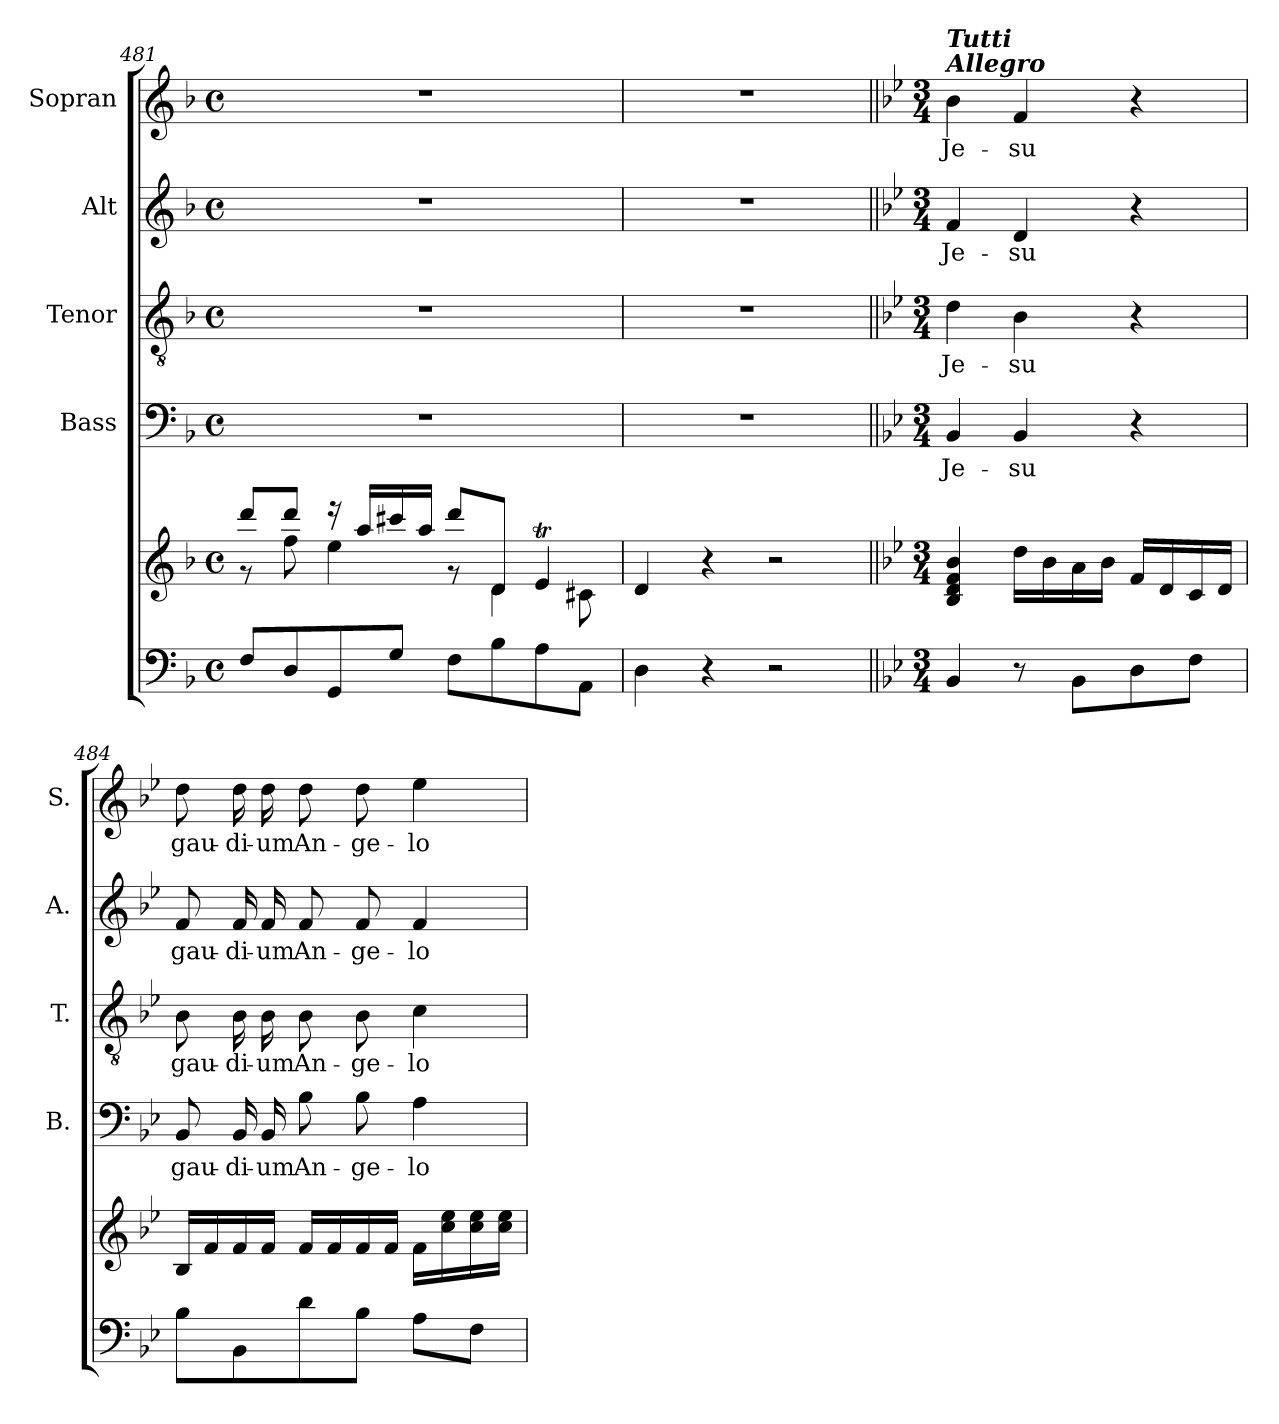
**kern	**kern	**kern	**text	**kern	**text	**kern	**text	**kern	**text
*part5	*part5	*part4	*part4	*part3	*part3	*part2	*part2	*part1	*part1
*staff6	*staff5	*staff4	*staff4	*staff3	*staff3	*staff2	*staff2	*staff1	*staff1
*	*	*I"Bass	*	*I"Tenor	*	*I"Alt	*	*I"Sopran	*
*	*	*I'B.	*	*I'T.	*	*I'A.	*	*I'S.	*
*clefF4	*clefG2	*clefF4	*	*clefGv2	*	*clefG2	*	*clefG2	*
*k[b-]	*k[b-]	*k[b-]	*	*k[b-]	*	*k[b-]	*	*k[b-]	*
*F:	*F:	*F:	*	*F:	*	*F:	*	*F:	*
*M4/4	*M4/4	*M4/4	*	*M4/4	*	*M4/4	*	*M4/4	*
*met(c)	*met(c)	*met(c)	*	*met(c)	*	*met(c)	*	*met(c)	*
=481	=481	=481	=481	=481	=481	=481	=481	=481	=481
*	*^	*	*	*	*	*	*	*	*
8F/L	8ddd/L	8r	1r	.	1r	.	1r	.	1r	.
8D/	8ddd/J	8ff\	.	.	.	.	.	.	.	.
8GG/	16rddd	4ee\	.	.	.	.	.	.	.	.
.	16aa/LL	.	.	.	.	.	.	.	.	.
8G/J	16ccc#X/	.	.	.	.	.	.	.	.	.
.	16aa/JJ	.	.	.	.	.	.	.	.	.
8F\L	8ddd/L	8r	.	.	.	.	.	.	.	.
8B-\	8d/J	4d\	.	.	.	.	.	.	.	.
8A\	4et/	.	.	.	.	.	.	.	.	.
8AA\J	.	8c#X\	.	.	.	.	.	.	.	.
*	*v	*v	*	*	*	*	*	*	*	*
=482	=482	=482	=482	=482	=482	=482	=482	=482	=482
4D\	4d/	1r	.	1r	.	1r	.	1r	.
4r	4r	.	.	.	.	.	.	.	.
2r	2r	.	.	.	.	.	.	.	.
!!LO:PB:g=z
=483||	=483||	=483||	=483||	=483||	=483||	=483||	=483||	=483||	=483||
*k[b-e-]	*k[b-e-]	*k[b-e-]	*	*k[b-e-]	*	*k[b-e-]	*	*k[b-e-]	*
*B-:	*B-:	*B-:	*	*B-:	*	*B-:	*	*B-:	*
*M3/4	*M3/4	*M3/4	*	*M3/4	*	*M3/4	*	*M3/4	*
!	!	!	!	!	!	!	!	!LO:TX:a:Bi:t=Allegro	!
!	!	!	!	!	!	!	!	!LO:TX:a:Bi:t=Tutti	!
!	!	!	!LO:LY:b	!	!LO:LY:b	!	!LO:LY:b	!	!LO:LY:b
4BB-/	4B-/ 4d/ 4f/ 4b-/	4BB-/	Je-	4d\	Je-	4f/	Je-	4b-\	Je-
!	!	!	!LO:LY:b	!	!LO:LY:b	!	!LO:LY:b	!	!LO:LY:b
8r	16dd\LL	4BB-/	-su	4B-\	-su	4d/	-su	4f/	-su
.	16b-\	.	.	.	.	.	.	.	.
8BB-\L	16a\	.	.	.	.	.	.	.	.
.	16b-\JJ	.	.	.	.	.	.	.	.
8D\	16f/LL	4r	.	4r	.	4r	.	4r	.
.	16d/	.	.	.	.	.	.	.	.
8F\J	16c/	.	.	.	.	.	.	.	.
.	16d/JJ	.	.	.	.	.	.	.	.
=484	=484	=484	=484	=484	=484	=484	=484	=484	=484
!	!	!	!LO:LY:b	!	!LO:LY:b	!	!LO:LY:b	!	!LO:LY:b
8B-\L	16B-/LL	8BB-/	gau-	8B-\	gau-	8f/	gau-	8dd\	gau-
.	16f/	.	.	.	.	.	.	.	.
!	!	!	!LO:LY:b	!	!LO:LY:b	!	!LO:LY:b	!	!LO:LY:b
8BB-\	16f/	16BB-/	-di-	16B-\	-di-	16f/	-di-	16dd\	-di-
!	!	!	!LO:LY:b	!	!LO:LY:b	!	!LO:LY:b	!	!LO:LY:b
.	16f/JJ	16BB-/	-um	16B-\	-um	16f/	-um	16dd\	-um
!	!	!	!LO:LY:b	!	!LO:LY:b	!	!LO:LY:b	!	!LO:LY:b
8d\	16f/LL	8B-\	An-	8B-\	An-	8f/	An-	8dd\	An-
.	16f/	.	.	.	.	.	.	.	.
!	!	!	!LO:LY:b	!	!LO:LY:b	!	!LO:LY:b	!	!LO:LY:b
8B-\J	16f/	8B-\	-ge-	8B-\	-ge-	8f/	-ge-	8dd\	-ge-
.	16f/JJ	.	.	.	.	.	.	.	.
!	!	!	!LO:LY:b	!	!LO:LY:b	!	!LO:LY:b	!	!LO:LY:b
8A\L	16f\LL	4A\	-lo-	4c\	-lo-	4f/	-lo-	4ee-\	-lo-
.	16cc\ 16ee-\	.	.	.	.	.	.	.	.
8F\J	16cc\ 16ee-\	.	.	.	.	.	.	.	.
.	16cc\ 16ee-\JJ	.	.	.	.	.	.	.	.
=	=	=	=	=	=	=	=	=	=
*-	*-	*-	*-	*-	*-	*-	*-	*-	*-
